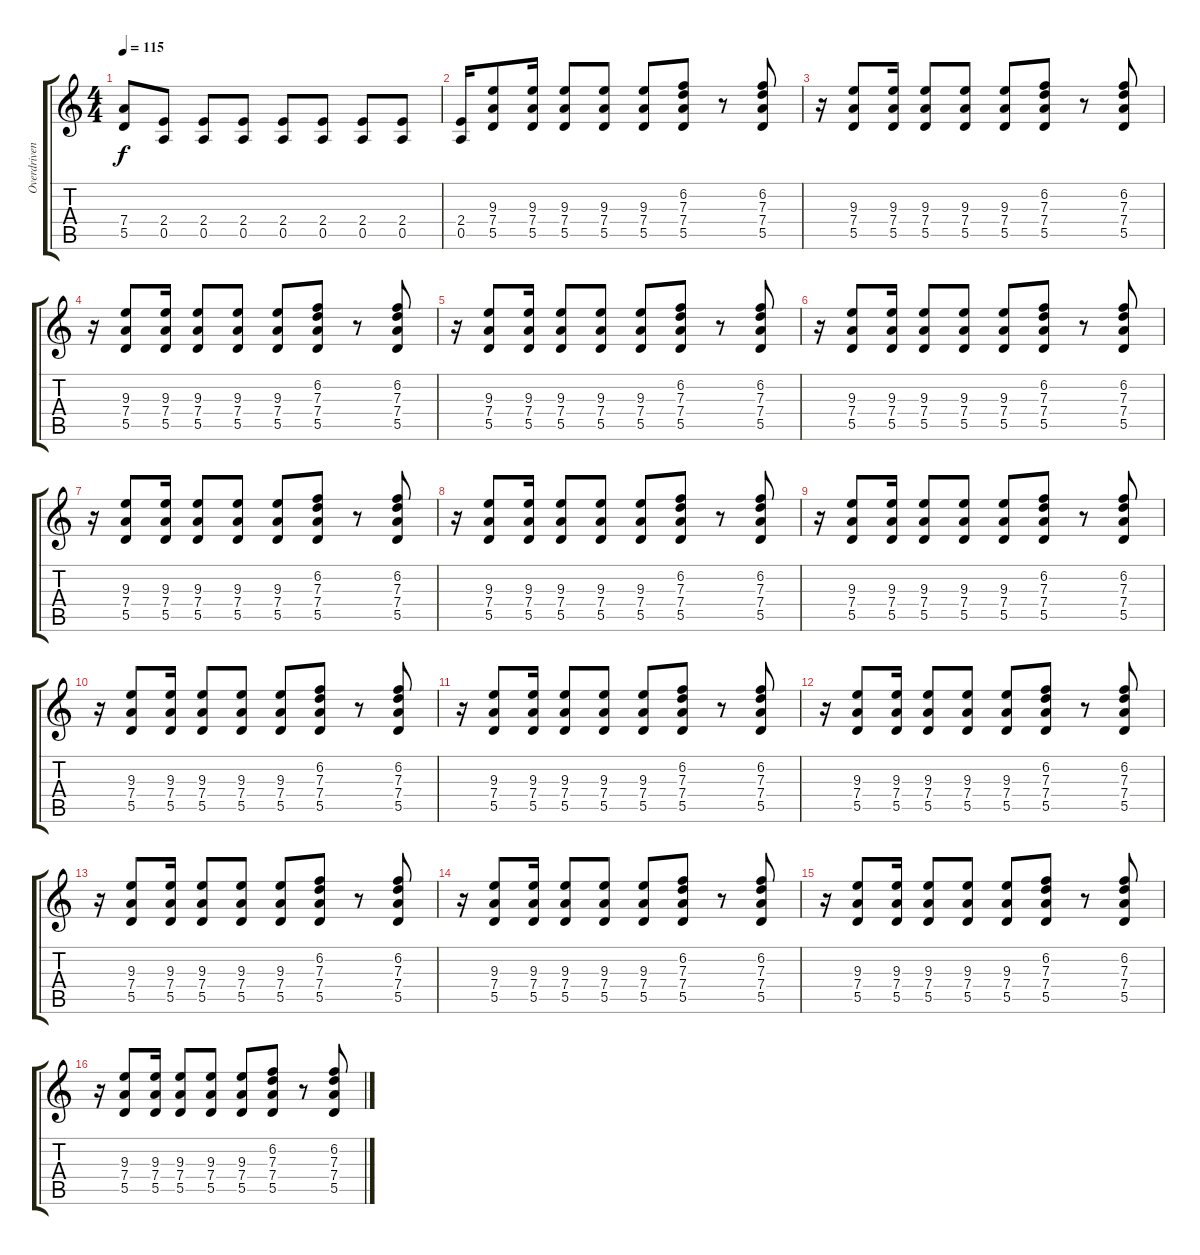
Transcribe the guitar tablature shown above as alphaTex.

\track ("Overdriven Guitar (main)" "Overdriven") {instrument overdrivenguitar}
\staff {score tabs}
\tuning (E4 B3 G3 D3 A2 E2) {hide}
\ts (4 4)
\tempo 115
\clef g2
\ks c
(7.4 5.5).8{dy f} (2.4 0.5).8 (2.4 0.5).8 (2.4 0.5).8 (2.4 0.5).8 (2.4 0.5).8 (2.4 0.5).8 (2.4 0.5).8 |
(2.4 0.5).16 (9.3 7.4 5.5).8 (9.3 7.4 5.5).16 (9.3 7.4 5.5).8 (9.3 7.4 5.5).8 (9.3 7.4 5.5).8 (6.2 7.3 7.4 5.5).8 r.8 (6.2 7.3 7.4 5.5).8 |
r.16 (9.3 7.4 5.5).8 (9.3 7.4 5.5).16 (9.3 7.4 5.5).8 (9.3 7.4 5.5).8 (9.3 7.4 5.5).8 (6.2 7.3 7.4 5.5).8 r.8 (6.2 7.3 7.4 5.5).8 |
r.16 (9.3 7.4 5.5).8 (9.3 7.4 5.5).16 (9.3 7.4 5.5).8 (9.3 7.4 5.5).8 (9.3 7.4 5.5).8 (6.2 7.3 7.4 5.5).8 r.8 (6.2 7.3 7.4 5.5).8 |
r.16 (9.3 7.4 5.5).8 (9.3 7.4 5.5).16 (9.3 7.4 5.5).8 (9.3 7.4 5.5).8 (9.3 7.4 5.5).8 (6.2 7.3 7.4 5.5).8 r.8 (6.2 7.3 7.4 5.5).8 |
r.16 (9.3 7.4 5.5).8 (9.3 7.4 5.5).16 (9.3 7.4 5.5).8 (9.3 7.4 5.5).8 (9.3 7.4 5.5).8 (6.2 7.3 7.4 5.5).8 r.8 (6.2 7.3 7.4 5.5).8 |
r.16 (9.3 7.4 5.5).8 (9.3 7.4 5.5).16 (9.3 7.4 5.5).8 (9.3 7.4 5.5).8 (9.3 7.4 5.5).8 (6.2 7.3 7.4 5.5).8 r.8 (6.2 7.3 7.4 5.5).8 |
r.16 (9.3 7.4 5.5).8 (9.3 7.4 5.5).16 (9.3 7.4 5.5).8 (9.3 7.4 5.5).8 (9.3 7.4 5.5).8 (6.2 7.3 7.4 5.5).8 r.8 (6.2 7.3 7.4 5.5).8 |
r.16 (9.3 7.4 5.5).8 (9.3 7.4 5.5).16 (9.3 7.4 5.5).8 (9.3 7.4 5.5).8 (9.3 7.4 5.5).8 (6.2 7.3 7.4 5.5).8 r.8 (6.2 7.3 7.4 5.5).8 |
r.16 (9.3 7.4 5.5).8 (9.3 7.4 5.5).16 (9.3 7.4 5.5).8 (9.3 7.4 5.5).8 (9.3 7.4 5.5).8 (6.2 7.3 7.4 5.5).8 r.8 (6.2 7.3 7.4 5.5).8 |
r.16 (9.3 7.4 5.5).8 (9.3 7.4 5.5).16 (9.3 7.4 5.5).8 (9.3 7.4 5.5).8 (9.3 7.4 5.5).8 (6.2 7.3 7.4 5.5).8 r.8 (6.2 7.3 7.4 5.5).8 |
r.16 (9.3 7.4 5.5).8 (9.3 7.4 5.5).16 (9.3 7.4 5.5).8 (9.3 7.4 5.5).8 (9.3 7.4 5.5).8 (6.2 7.3 7.4 5.5).8 r.8 (6.2 7.3 7.4 5.5).8 |
r.16 (9.3 7.4 5.5).8 (9.3 7.4 5.5).16 (9.3 7.4 5.5).8 (9.3 7.4 5.5).8 (9.3 7.4 5.5).8 (6.2 7.3 7.4 5.5).8 r.8 (6.2 7.3 7.4 5.5).8 |
r.16 (9.3 7.4 5.5).8 (9.3 7.4 5.5).16 (9.3 7.4 5.5).8 (9.3 7.4 5.5).8 (9.3 7.4 5.5).8 (6.2 7.3 7.4 5.5).8 r.8 (6.2 7.3 7.4 5.5).8 |
r.16 (9.3 7.4 5.5).8 (9.3 7.4 5.5).16 (9.3 7.4 5.5).8 (9.3 7.4 5.5).8 (9.3 7.4 5.5).8 (6.2 7.3 7.4 5.5).8 r.8 (6.2 7.3 7.4 5.5).8 |
r.16 (9.3 7.4 5.5).8 (9.3 7.4 5.5).16 (9.3 7.4 5.5).8 (9.3 7.4 5.5).8 (9.3 7.4 5.5).8 (6.2 7.3 7.4 5.5).8 r.8 (6.2 7.3 7.4 5.5).8
